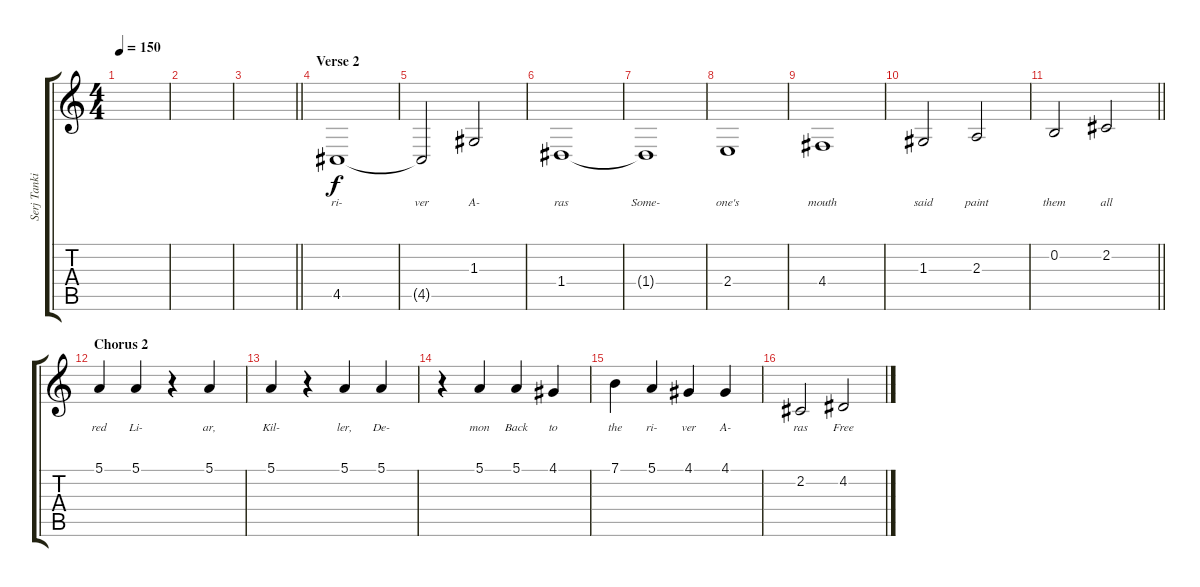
\track ("Serj Tankian(Vocals)" "Serj Tanki") {instrument cello}
\staff {score tabs}
\tuning (E4 B3 G3 D3 A2 E2) {hide}
\ts (4 4)
\tempo 150
\clef g2
\ks c
|
|
\barLineRight lightlight
|
\section ("" "Verse 2")
4.5.1{lyrics (0 "ri-") lyrics (1 "") lyrics (2 "") lyrics (3 "") lyrics (4 "")} |
4.5{t}.2{lyrics (0 "ver") lyrics (1 "") lyrics (2 "") lyrics (3 "") lyrics (4 "")} 1.3.2{lyrics (0 "A-") lyrics (1 "") lyrics (2 "") lyrics (3 "") lyrics (4 "")} |
1.4.1{lyrics (0 "ras") lyrics (1 "") lyrics (2 "") lyrics (3 "") lyrics (4 "")} |
1.4{t}.1{lyrics (0 "Some-") lyrics (1 "") lyrics (2 "") lyrics (3 "") lyrics (4 "")} |
2.4.1{lyrics (0 "one's") lyrics (1 "") lyrics (2 "") lyrics (3 "") lyrics (4 "")} |
4.4.1{lyrics (0 "mouth") lyrics (1 "") lyrics (2 "") lyrics (3 "") lyrics (4 "")} |
1.3.2{lyrics (0 "said") lyrics (1 "") lyrics (2 "") lyrics (3 "") lyrics (4 "")} 2.3.2{lyrics (0 "paint") lyrics (1 "") lyrics (2 "") lyrics (3 "") lyrics (4 "")} |
\barLineRight lightlight
0.2.2{lyrics (0 "them") lyrics (1 "") lyrics (2 "") lyrics (3 "") lyrics (4 "")} 2.2.2{lyrics (0 "all") lyrics (1 "") lyrics (2 "") lyrics (3 "") lyrics (4 "")} |
\section ("" "Chorus 2")
5.1.4{lyrics (0 "red") lyrics (1 "") lyrics (2 "") lyrics (3 "") lyrics (4 "")} 5.1.4{lyrics (0 "Li-") lyrics (1 "") lyrics (2 "") lyrics (3 "") lyrics (4 "")} r.4 5.1.4{lyrics (0 "ar,") lyrics (1 "") lyrics (2 "") lyrics (3 "") lyrics (4 "")} |
5.1.4{lyrics (0 "Kil-") lyrics (1 "") lyrics (2 "") lyrics (3 "") lyrics (4 "")} r.4 5.1.4{lyrics (0 "ler,") lyrics (1 "") lyrics (2 "") lyrics (3 "") lyrics (4 "")} 5.1.4{lyrics (0 "De-") lyrics (1 "") lyrics (2 "") lyrics (3 "") lyrics (4 "")} |
r.4 5.1.4{lyrics (0 "mon") lyrics (1 "") lyrics (2 "") lyrics (3 "") lyrics (4 "")} 5.1.4{lyrics (0 "Back") lyrics (1 "") lyrics (2 "") lyrics (3 "") lyrics (4 "")} 4.1.4{lyrics (0 "to") lyrics (1 "") lyrics (2 "") lyrics (3 "") lyrics (4 "")} |
7.1.4{lyrics (0 "the") lyrics (1 "") lyrics (2 "") lyrics (3 "") lyrics (4 "")} 5.1.4{lyrics (0 "ri-") lyrics (1 "") lyrics (2 "") lyrics (3 "") lyrics (4 "")} 4.1.4{lyrics (0 "ver") lyrics (1 "") lyrics (2 "") lyrics (3 "") lyrics (4 "")} 4.1.4{lyrics (0 "A-") lyrics (1 "") lyrics (2 "") lyrics (3 "") lyrics (4 "")} |
2.2.2{lyrics (0 "ras") lyrics (1 "") lyrics (2 "") lyrics (3 "") lyrics (4 "")} 4.2.2{lyrics (0 "Free") lyrics (1 "") lyrics (2 "") lyrics (3 "") lyrics (4 "")}
